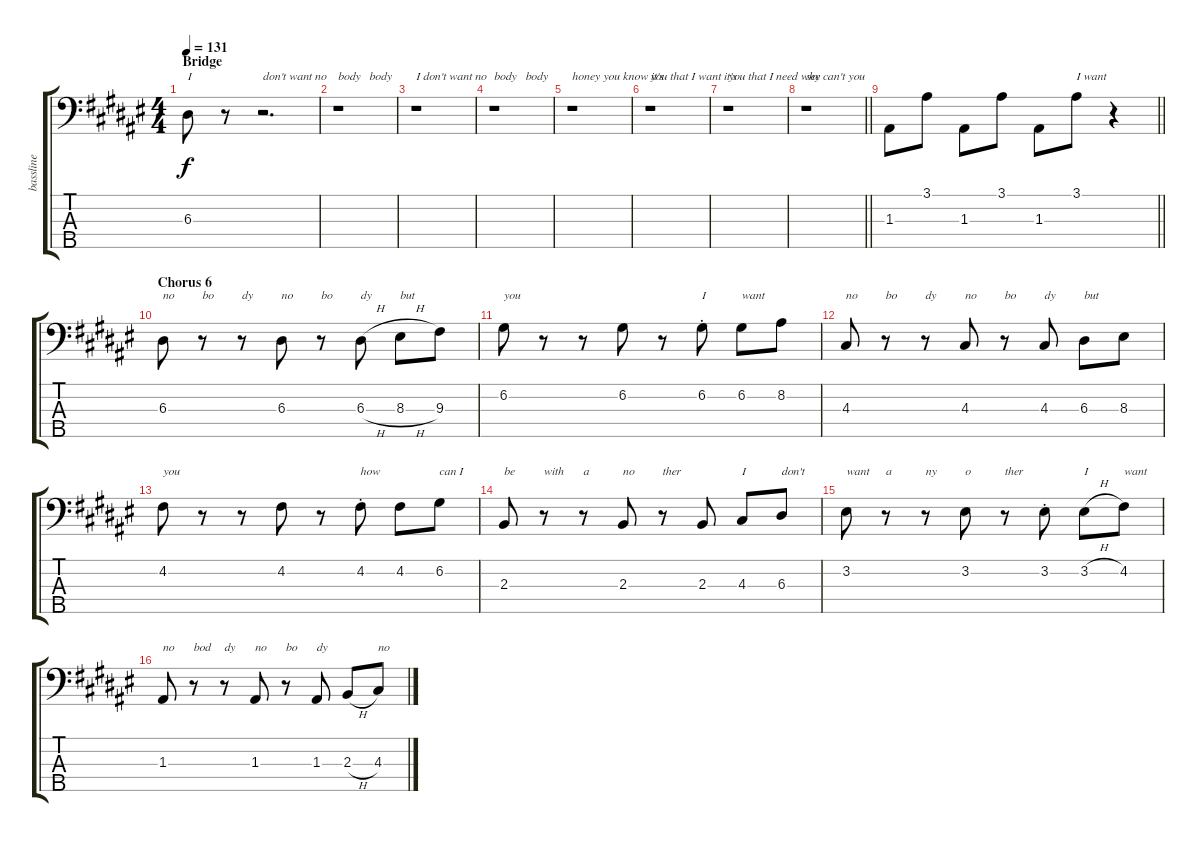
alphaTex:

\track ("bassline" "bassline") {instrument electricbassfinger}
\staff {score tabs}
\tuning (G2 D2 A1 E1 B0) {hide}
\ts (4 4)
\section ("" "Bridge")
\tempo 131
\clef f4
\ks f#
6.3.8{txt "I" dy f} r.8 r.2{d txt "don't want no"} |
r.1{txt "body   body"} |
r.1{txt "I don't want no"} |
r.1{txt "body   body"} |
r.1{txt "honey you know it's"} |
r.1{txt "you that I want it's"} |
r.1{txt "you that I need why can't you"} |
\barLineRight lightlight
r.1{txt "see"} |
\barLineRight lightlight
1.3.8 3.1.8 1.3.8 3.1.8 1.3.8 3.1.8{txt "I want"} r.4 |
\section ("" "Chorus 6")
6.3.8{txt "no"} r.8{txt "bo"} r.8{txt "dy"} 6.3.8{txt "no"} r.8{txt "bo"} 6.3{h}.8{txt "dy"} 8.3{h}.8{txt "but"} 9.3.8 |
6.2.8{txt "you"} r.8 r.8 6.2.8 r.8 6.2{st}.8{txt "I"} 6.2.8{txt "want"} 8.2.8 |
4.3.8{txt "no"} r.8{txt "bo"} r.8{txt "dy"} 4.3.8{txt "no"} r.8{txt "bo"} 4.3.8{txt "dy"} 6.3.8{txt "but"} 8.3.8 |
4.2.8{txt "you"} r.8 r.8 4.2.8 r.8 4.2{st}.8{txt "how"} 4.2.8 6.2.8{txt "can I"} |
2.3.8{txt "be"} r.8{txt "with"} r.8{txt "a"} 2.3.8{txt "no"} r.8{txt "ther"} 2.3.8 4.3.8{txt "I"} 6.3.8{txt "don't"} |
3.2.8{txt "want"} r.8{txt "a"} r.8{txt "ny"} 3.2.8{txt "o"} r.8{txt "ther"} 3.2{st}.8 3.2{h}.8{txt "I"} 4.2.8{txt "want"} |
1.3.8{txt "no"} r.8{txt "bod"} r.8{txt "dy"} 1.3.8{txt "no"} r.8{txt "bo"} 1.3.8{txt "dy"} 2.3{h}.8 4.3.8{txt "no"}
